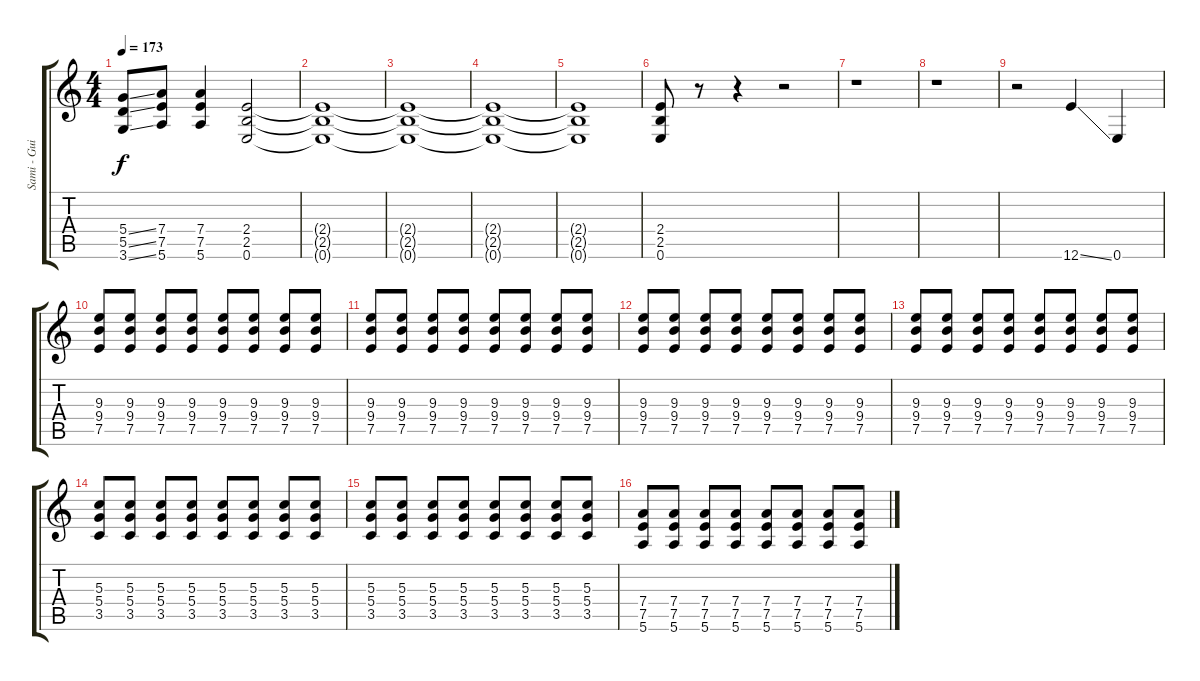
\track ("Sami - Guitar 3" "Sami - Gui") {instrument distortionguitar}
\staff {score tabs}
\tuning (E4 B3 G3 D3 A2 E2) {hide}
\ts (4 4)
\tempo 173
\clef g2
\ks c
(5.4{ss} 5.5{ss} 3.6{ss}).8{dy f} (7.4 7.5 5.6).8 (7.4 7.5 5.6).4 (2.4 2.5 0.6).2 |
(2.4{t} 2.5{t} 0.6{t}).1 |
(2.4{t} 2.5{t} 0.6{t}).1 |
(2.4{t} 2.5{t} 0.6{t}).1 |
(2.4{t} 2.5{t} 0.6{t}).1 |
(2.4 2.5 0.6).8 r.8 r.4 r.2 |
r.1 |
r.1 |
r.2 12.6{ss}.4 0.6.4 |
(9.3 9.4 7.5).8 (9.3 9.4 7.5).8 (9.3 9.4 7.5).8 (9.3 9.4 7.5).8 (9.3 9.4 7.5).8 (9.3 9.4 7.5).8 (9.3 9.4 7.5).8 (9.3 9.4 7.5).8 |
(9.3 9.4 7.5).8 (9.3 9.4 7.5).8 (9.3 9.4 7.5).8 (9.3 9.4 7.5).8 (9.3 9.4 7.5).8 (9.3 9.4 7.5).8 (9.3 9.4 7.5).8 (9.3 9.4 7.5).8 |
(9.3 9.4 7.5).8 (9.3 9.4 7.5).8 (9.3 9.4 7.5).8 (9.3 9.4 7.5).8 (9.3 9.4 7.5).8 (9.3 9.4 7.5).8 (9.3 9.4 7.5).8 (9.3 9.4 7.5).8 |
(9.3 9.4 7.5).8 (9.3 9.4 7.5).8 (9.3 9.4 7.5).8 (9.3 9.4 7.5).8 (9.3 9.4 7.5).8 (9.3 9.4 7.5).8 (9.3 9.4 7.5).8 (9.3 9.4 7.5).8 |
(5.3 5.4 3.5).8 (5.3 5.4 3.5).8 (5.3 5.4 3.5).8 (5.3 5.4 3.5).8 (5.3 5.4 3.5).8 (5.3 5.4 3.5).8 (5.3 5.4 3.5).8 (5.3 5.4 3.5).8 |
(5.3 5.4 3.5).8 (5.3 5.4 3.5).8 (5.3 5.4 3.5).8 (5.3 5.4 3.5).8 (5.3 5.4 3.5).8 (5.3 5.4 3.5).8 (5.3 5.4 3.5).8 (5.3 5.4 3.5).8 |
(7.4 7.5 5.6).8 (7.4 7.5 5.6).8 (7.4 7.5 5.6).8 (7.4 7.5 5.6).8 (7.4 7.5 5.6).8 (7.4 7.5 5.6).8 (7.4 7.5 5.6).8 (7.4 7.5 5.6).8
